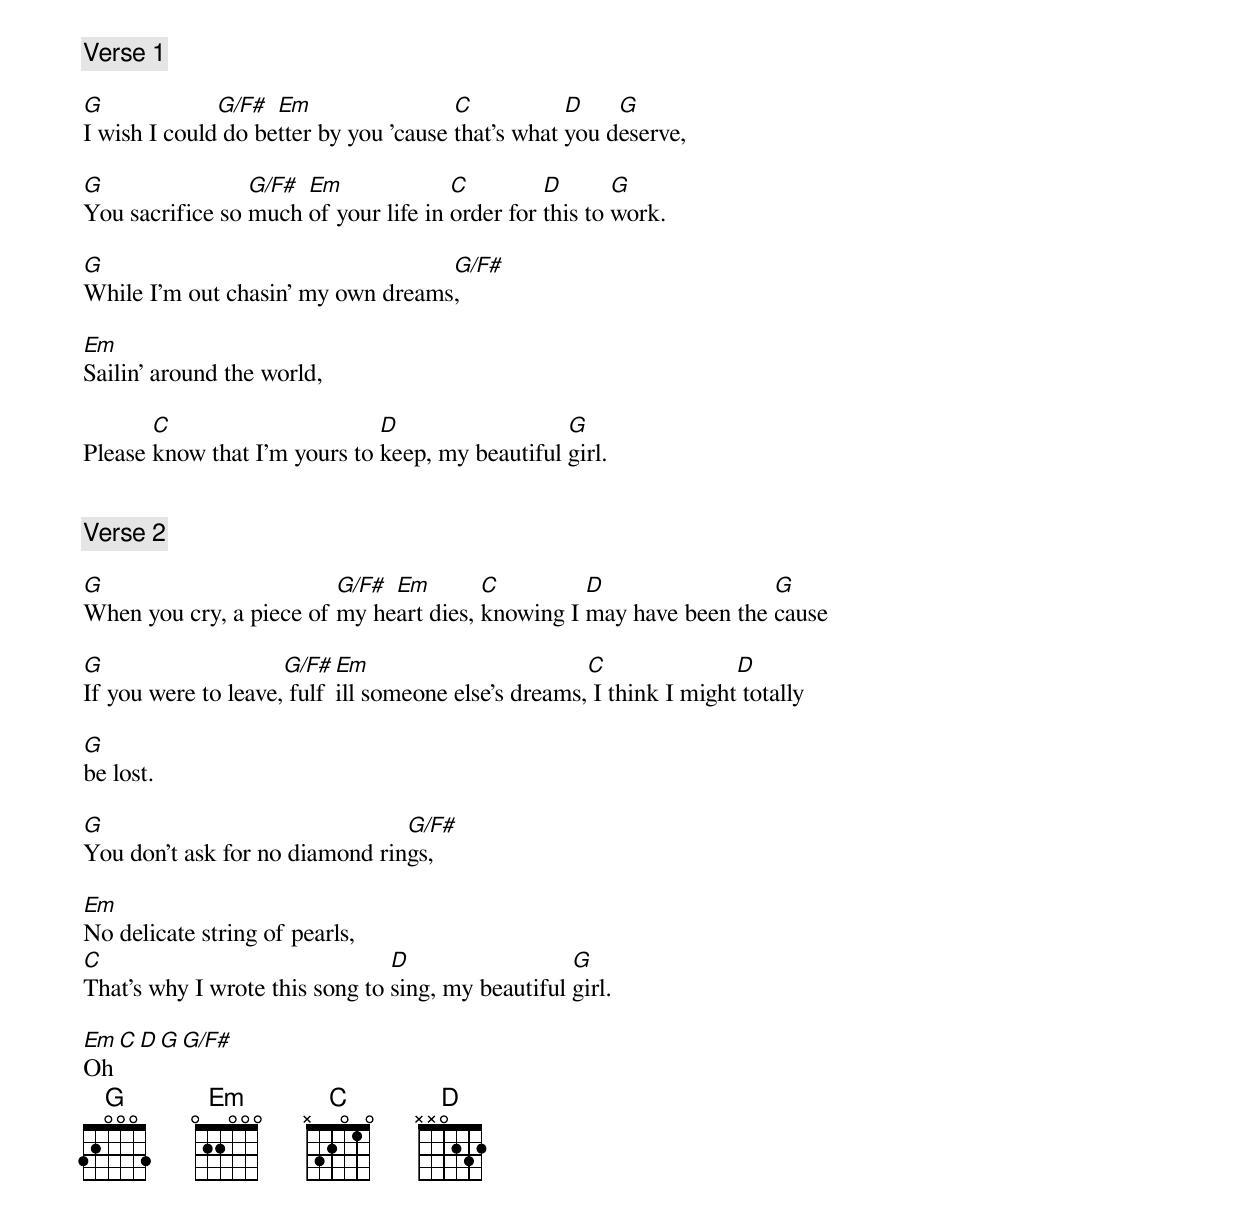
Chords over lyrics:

[Verse 1]

G             G/F#  Em                 C           D    G
I wish I could do better by you 'cause that's what you deserve,

G                G/F# Em              C         D       G
You sacrifice so much of your life in order for this to work.

G                                  G/F#
While I'm out chasin' my own dreams,

Em
Sailin' around the world,

       C                      D                  G
Please know that I'm yours to keep, my beautiful girl.


[Verse 2]

G                        G/F# Em        C         D                 G
When you cry, a piece of my heart dies, knowing I may have been the cause

G                    G/F# Em                        C               D
If you were to leave, fulfill someone else's dreams, I think I might totally

G
be lost.

G                               G/F#
You don't ask for no diamond rings,

Em
No delicate string of pearls,
C                               D                  G
That's why I wrote this song to sing, my beautiful girl.

Em C D G G/F#
Oh
